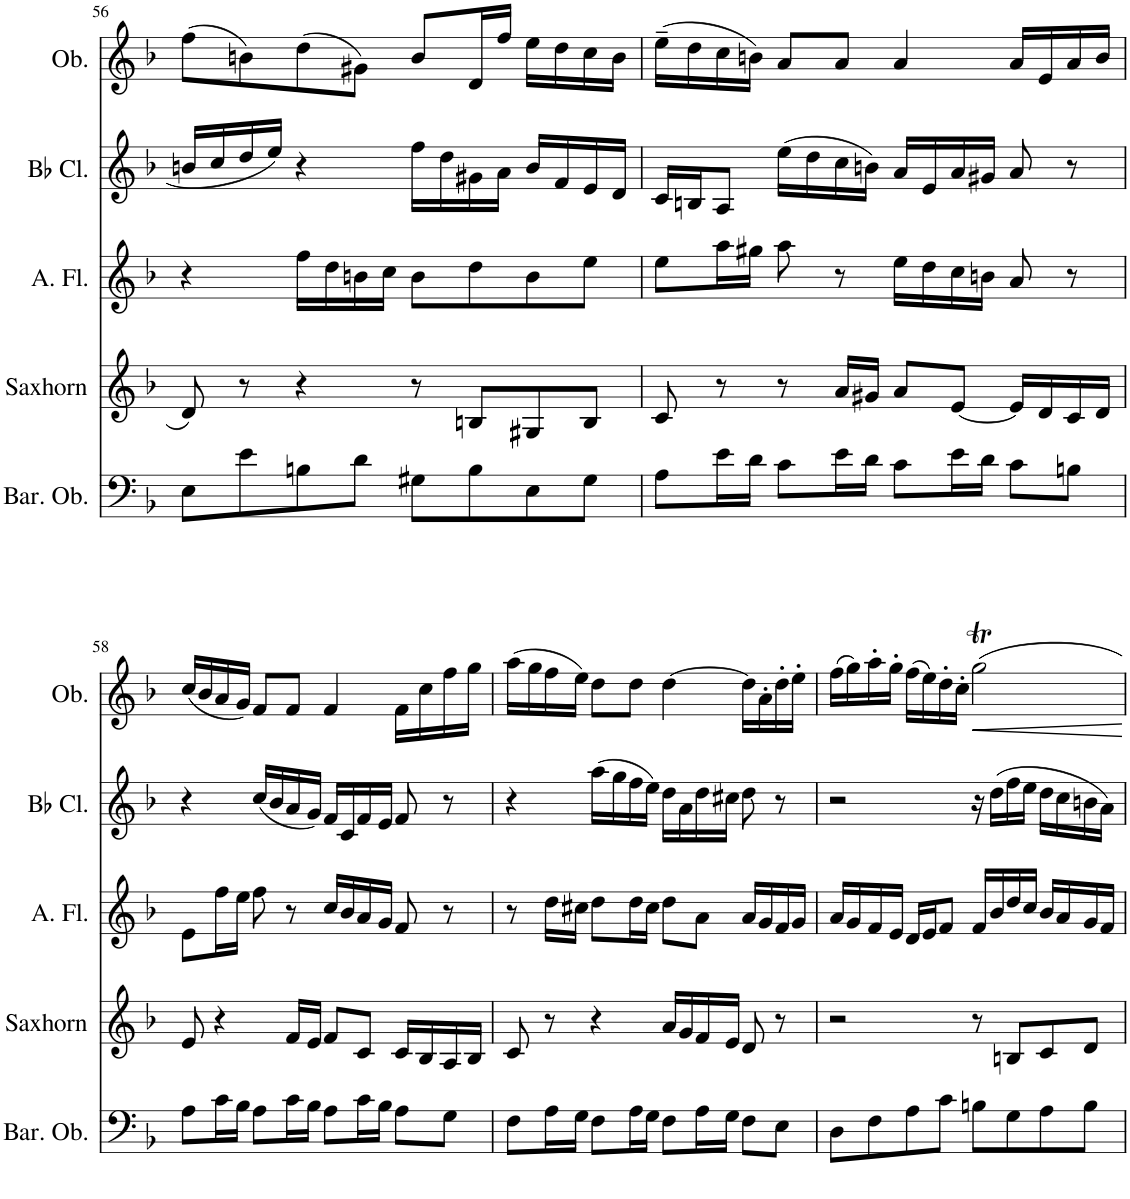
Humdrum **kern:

**kern	**kern	**kern	**kern	**kern
*part5	*part4	*part3	*part2	*part1
*staff5	*staff4	*staff3	*staff2	*staff1
*I"Baritone Oboe	*I"Saxhorn	*I"Alto Flute	*I"Bb Clarinet	*I"Oboe
*I'Bar. Ob.	*I'Saxhorn	*I'A. Fl.	*I'Bb Cl.	*I'Ob.
!!LO:PB:g=z
*clefF4	*clefG2	*clefG2	*clefG2	*clefG2
*	*ITrd4c7	*	*ITrd1c2	*
*k[b-]	*k[b-]	*k[b-]	*k[b-]	*k[b-]
*M4/4	*M4/4	*M4/4	*M4/4	*M4/4
*met(c)	*met(c)	*met(c)	*met(c)	*met(c)
=56	=56	=56	=56	=56
8E\L	8d/	4r	16bn/LL	(8ff\L
.	.	.	16cc/	.
8e\	8r	.	16dd/	8bn\)
.	.	.	16ee/JJ	.
8Bn\	4r	16ff\LL	4r	(8dd\
.	.	16dd\	.	.
8d\J	.	16bn\	.	8g#X\J)
.	.	16cc\JJ	.	.
8G#X\L	8r	8b\L	16ff\LL	8b/L
.	.	.	16dd\	.
8B\	8Bn/L	8dd\	16g#X\	16d/L
.	.	.	16a\JJ	16ff/JJ
8E\	8G#X/	8b\	16b/LL	16ee\LL
.	.	.	16f/	16dd\
8G#\J	8B/J	8ee\J	16e/	16cc\
.	.	.	16d/JJ	16b\JJ
=57	=57	=57	=57	=57
8A\L	8c/	8ee\L	16c/LL	(16ee~\LL
.	.	.	16Bn/J	16dd\
16e\L	8r	16aa\L	8A/J	16cc\
16d\JJ	.	16gg#X\JJ	.	16bn\JJ)
8c\L	8r	8aa\	(16ee\LL	8a/L
.	.	.	16dd\	.
16e\L	16a/LL	8r	16cc\	8a/J
16d\JJ	16g#X/JJ	.	16bn\JJ)	.
8c\L	8a/L	16ee\LL	16a/LL	4a/
.	.	16dd\	16e/	.
16e\L	[8e/J	16cc\	16a/	.
16d\JJ	.	16bn\JJ	16g#X/JJ	.
8c\L	16e/LL]	8a/	8a/	16a/LL
.	16d/	.	.	16e/
8Bn\J	16c/	8r	8r	16a/
.	16d/JJ	.	.	16b/JJ
!!LO:LB:g=z
=58	=58	=58	=58	=58
8A\L	8e/	8e\L	4r	(16cc/LL
.	.	.	.	16b-/
16c\L	4r	16ff\L	.	16a/
16B-\JJ	.	16ee\JJ	.	16g/JJ)
8A\L	.	8ff\	(16cc/LL	8f/L
.	.	.	16b-/	.
16c\L	16f/LL	8r	16a/	8f/J
16B-\JJ	16e/JJ	.	16g/JJ)	.
8A\L	8f/L	16cc/LL	16f/LL	4f/
.	.	16b-/	16c/	.
16c\L	8c/J	16a/	16f/	.
16B-\JJ	.	16g/JJ	16e/JJ	.
8A\L	16c/LL	8f/	8f/	16f\LL
.	16B-/	.	.	16cc\
8G\J	16A/	8r	8r	16ff\
.	16B-/JJ	.	.	16gg\JJ
=59	=59	=59	=59	=59
8F\L	8c/	8r	4r	(16aa\LL
.	.	.	.	16gg\
16A\L	8r	16dd\LL	.	16ff\
16G\JJ	.	16cc#X\JJ	.	16ee\JJ)
8F\L	4r	8dd\L	(16aa\LL	8dd\L
.	.	.	16gg\	.
16A\L	.	16dd\L	16ff\	8dd\J
16G\JJ	.	16cc#\JJ	16ee\JJ)	.
8F\L	16a/LL	8dd\L	16dd\LL	[4dd\
.	16g/	.	16a\	.
16A\L	16f/	8a\J	16dd\	.
16G\JJ	16e/JJ	.	16cc#X\JJ	.
8F\L	8d/	16a/LL	8dd\	16dd\LL]
.	.	16g/	.	16a'\
8E\J	8r	16f/	8r	16dd'\
.	.	16g/JJ	.	16ee'\JJ
=60	=60	=60	=60	=60
8D\L	2r	16a/LL	2r	(16ff\LL
.	.	16g/	.	16gg\)
8F\	.	16f/	.	16aa'\
.	.	16e/JJ	.	16gg'\JJ
8A\	.	16d/LL	.	(16ff\LL
.	.	16e/J	.	16ee\)
8c\J	.	8f/J	.	16dd'\
.	.	.	.	16cc'\JJ
8Bn\L	8r	16f/LL	16r	2ggT\
.	.	16b-/	(16dd\LL	.
8G\	8Bn/L	16dd/	16ff\	.
.	.	16cc/JJ	16ee\JJ	.
8A\	8c/	16b-/LL	16dd\LL	.
.	.	16a/	16cc\	.
8B\J	8d/J	16g/	16bn\	.
.	.	16f/JJ	16a\JJ)	.
=	=	=	=	=
*-	*-	*-	*-	*-
